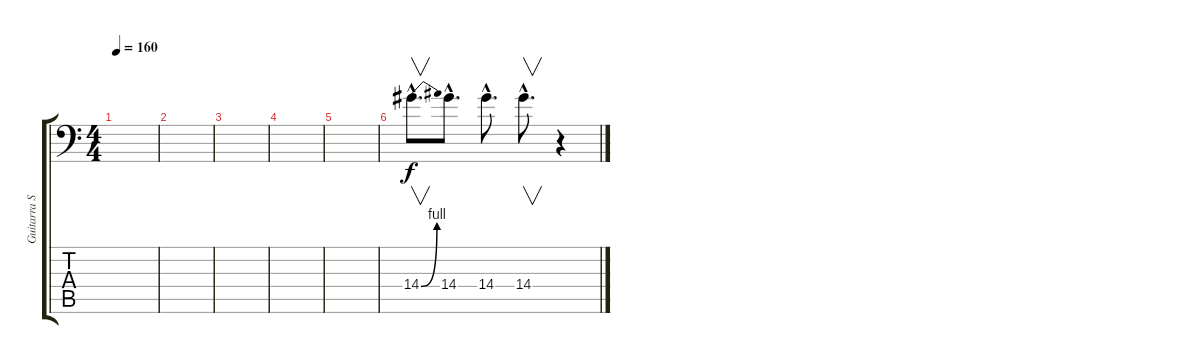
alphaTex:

\track ("Guitarra Solo" "Guitarra S") {instrument overdrivenguitar}
\staff {score tabs}
\tuning (Ab3 Eb3 B2 Gb2 Db2 Ab1) {hide}
\ts (4 4)
\tempo 160
\clef f4
\ks c
|
|
|
|
|
14.4{be (bend 0 0 60 4) hac}.8{v d} 14.4{hac}.8{d} 14.4{hac}.8{d} 14.4{hac}.8{v d} r.4
